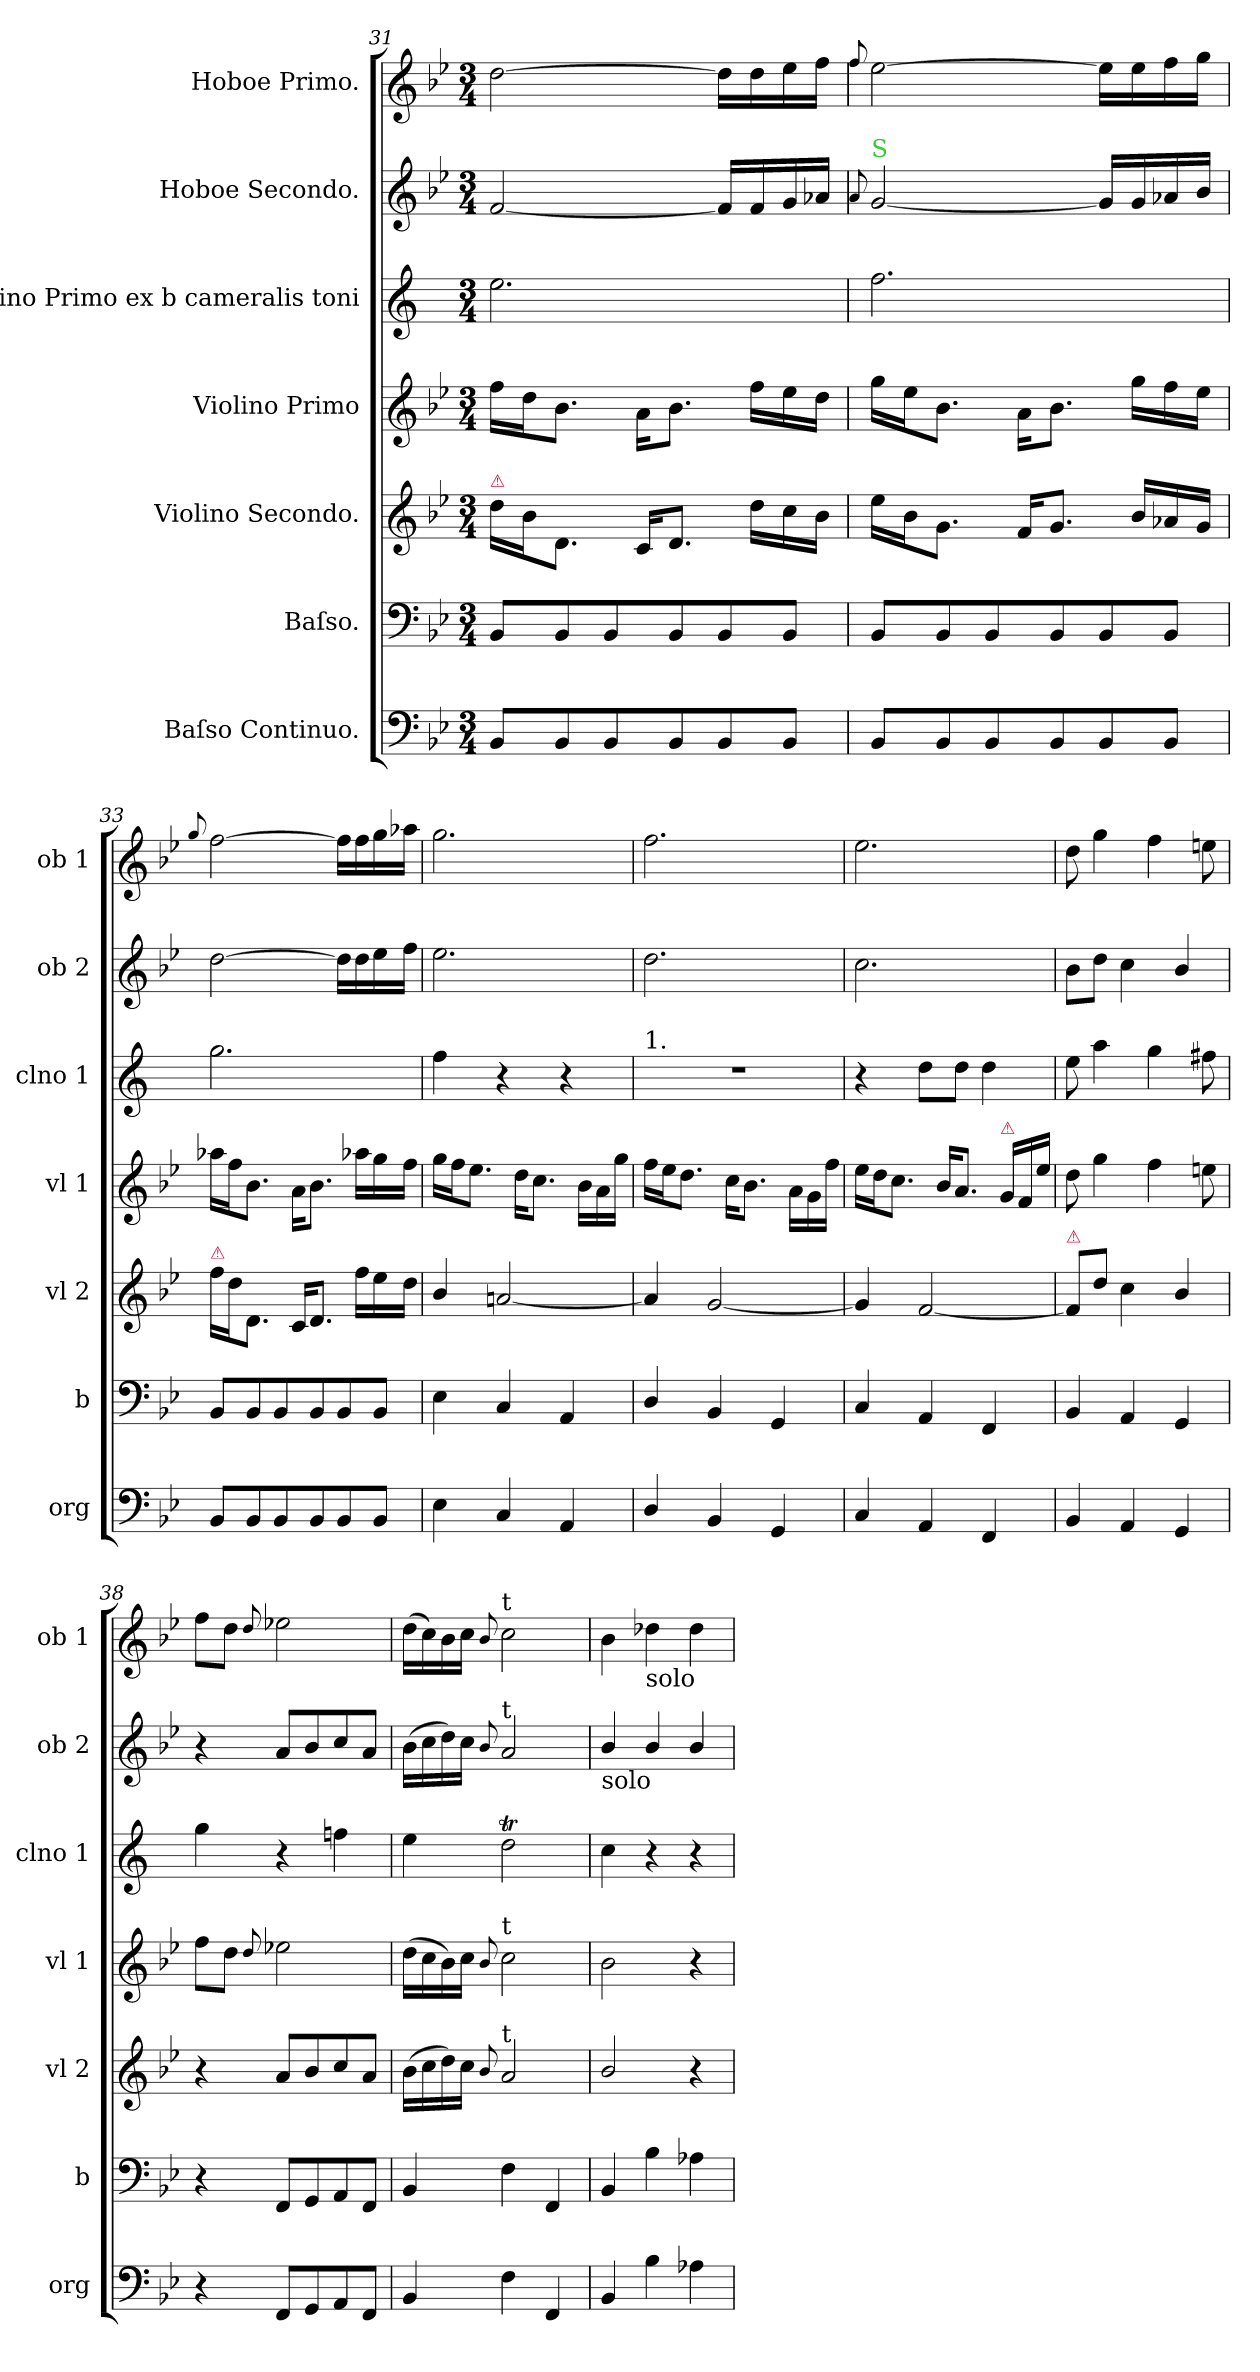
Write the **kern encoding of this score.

**kern	**dynam	**kern	**kern	**kern	**kern	**kern	**kern
*part7	*part7	*part6	*part5	*part4	*part3	*part2	*part1
*staff7	*staff7	*staff6	*staff5	*staff4	*staff3	*staff2	*staff1
*I"Baſso Continuo.	*	*I"Baſso.	*I"Violino Secondo.	*I"Violino Primo	*I"Clarino Primo ex b cameralis toni	*I"Hoboe Secondo.	*I"Hoboe Primo.
*I'org	*	*I'b	*I'vl 2	*I'vl 1	*I'clno 1	*I'ob 2	*I'ob 1
*clefF4	*	*clefF4	*clefG2	*clefG2	*clefG2	*clefG2	*clefG2
*	*	*	*	*	*ITrd1c2	*	*
*k[b-e-]	*	*k[b-e-]	*k[b-e-]	*k[b-e-]	*k[b-e-]	*k[b-e-]	*k[b-e-]
*B-:	*	*B-:	*B-:	*B-:	*B-:	*B-:	*B-:
*M3/4	*	*M3/4	*M3/4	*M3/4	*M3/4	*M3/4	*M3/4
=31	=31	=31	=31	=31	=31	=31	=31
!	!	!	!LO:TX:a:color=crimson:t=⚠	!	!	!	!
8BB-/L	.	8BB-/L	16dd\LL	16ff\LL	2.dd\	[2f/	[2dd\
.	.	.	16b-\J	16dd\J	.	.	.
8BB-/	.	8BB-/	8.d/J	8.b-\J	.	.	.
8BB-/	.	8BB-/	.	.	.	.	.
.	.	.	16c/KL	16a\KL	.	.	.
8BB-/	.	8BB-/	8.d/J	8.b-\J	.	.	.
8BB-/	.	8BB-/	.	.	.	16f/LL]	16dd\LL]
.	.	.	16dd\LL	16ff\LL	.	16f/	16dd\
8BB-/J	.	8BB-/J	16cc\	16ee-\	.	16g/	16ee-\
.	.	.	16b-\JJ	16dd\JJ	.	16a-X/JJ	16ff\JJ
=32	=32	=32	=32	=32	=32	=32	=32
.	.	.	.	.	.	8qqa/	8qqff/
!	!	!	!	!	!	!LO:TX:a:color=limegreen:t=S	!
8BB-/L	.	8BB-/L	16ee-\LL	16gg\LL	2.ee-\	[2g/	[2ee-\
.	.	.	16b-\J	16ee-\J	.	.	.
8BB-/	.	8BB-/	8.g\J	8.b-\J	.	.	.
8BB-/	.	8BB-/	.	.	.	.	.
.	.	.	16f/KL	16a\KL	.	.	.
8BB-/	.	8BB-/	8.g/J	8.b-\J	.	.	.
8BB-/	.	8BB-/	.	.	.	16g/LL]	16ee-\LL]
.	.	.	16b-/LL	16gg\LL	.	16g/	16ee-\
8BB-/J	.	8BB-/J	16a-X/	16ff\	.	16a-X/	16ff\
.	.	.	16g/JJ	16ee-\JJ	.	16b-/JJ	16gg\JJ
=33	=33	=33	=33	=33	=33	=33	=33
.	.	.	.	.	.	.	8qqgg/
!	!	!	!LO:TX:a:color=crimson:t=⚠	!	!	!	!
8BB-/L	.	8BB-/L	16ff\LL	16aa-X\LL	2.ff\	[2dd\	[2ff\
.	.	.	16dd\J	16ff\J	.	.	.
8BB-/	.	8BB-/	8.d/J	8.b-\J	.	.	.
8BB-/	.	8BB-/	.	.	.	.	.
.	.	.	16c/KL	16a\KL	.	.	.
8BB-/	.	8BB-/	8.d/J	8.b-\J	.	.	.
8BB-/	.	8BB-/	.	.	.	16dd\LL]	16ff\LL]
.	.	.	16ff\LL	16aa-X\LL	.	16dd\	16ff\
8BB-/J	.	8BB-/J	16ee-\	16gg\	.	16ee-\	16gg\
.	.	.	16dd\JJ	16ff\JJ	.	16ff\JJ	16aa-X\JJ
=34	=34	=34	=34	=34	=34	=34	=34
4E-\	.	4E-\	4b-/	16gg\LL	4ee-\	2.ee-\	2.gg\
.	.	.	.	16ff\J	.	.	.
.	.	.	.	8.ee-\J	.	.	.
4C/	.	4C/	[2an/	.	4r	.	.
.	.	.	.	16dd\KL	.	.	.
.	.	.	.	8.cc\J	.	.	.
4AA/	.	4AA/	.	.	4r	.	.
.	.	.	.	16b-\LL	.	.	.
.	.	.	.	16a\	.	.	.
.	.	.	.	16gg\JJ	.	.	.
=35	=35	=35	=35	=35	=35	=35	=35
!	!	!	!	!	!LO:TX:a:t=1.	!	!
4D/	.	4D/	4a/]	16ff\LL	2.r	2.dd\	2.ff\
.	.	.	.	16ee-\J	.	.	.
.	.	.	.	8.dd\J	.	.	.
4BB-/	.	4BB-/	[2g/	.	.	.	.
.	.	.	.	16cc\KL	.	.	.
.	.	.	.	8.b-\J	.	.	.
4GG/	.	4GG/	.	.	.	.	.
.	.	.	.	16a\LL	.	.	.
.	.	.	.	16g\	.	.	.
.	.	.	.	16ff\JJ	.	.	.
=36	=36	=36	=36	=36	=36	=36	=36
4C/	.	4C/	4g/]	16ee-\LL	4r	2.cc\	2.ee-\
.	.	.	.	16dd\J	.	.	.
.	.	.	.	8.cc\J	.	.	.
4AA/	.	4AA/	[2f/	.	8cc\L	.	.
.	.	.	.	16b-/KL	.	.	.
.	.	.	.	8.a/J	8cc\J	.	.
4FF/	.	4FF/	.	.	4cc\	.	.
!	!	!	!	!LO:TX:a:color=crimson:t=⚠	!	!	!
.	.	.	.	16g/LL	.	.	.
.	.	.	.	16f/	.	.	.
.	.	.	.	16ee-\JJ	.	.	.
=37	=37	=37	=37	=37	=37	=37	=37
!	!	!	!LO:TX:a:color=crimson:t=⚠	!	!	!	!
4BB-/	.	4BB-/	8f/L]	8dd\	8dd\	8b-\L	8dd\
.	.	.	8dd\J	4gg\	4gg\	8dd\J	4gg\
4AA/	.	4AA/	4cc\	.	.	4cc\	.
.	.	.	.	4ff\	4ff\	.	4ff\
4GG/	.	4GG/	4b-/	.	.	4b-/	.
.	.	.	.	8een\	8een\	.	8een\
=38	=38	=38	=38	=38	=38	=38	=38
4r	.	4r	4r	8ff\L	4ff\	4r	8ff\L
.	.	.	.	8dd\J	.	.	8dd\J
.	.	.	.	8qqdd/	.	.	8qqdd/
8FF/L	.	8FF/L	8a/L	2ee-X\	4r	8a/L	2ee-X\
8GG/	.	8GG/	8b-/	.	.	8b-/	.
8AA/	.	8AA/	8cc/	.	4ee-X\	8cc/	.
8FF/J	.	8FF/J	8a/J	.	.	8a/J	.
=39	=39	=39	=39	=39	=39	=39	=39
4BB-/	.	4BB-/	(16b-\LL	(16dd\LL	4dd\	(16b-\LL	(16dd\LL
.	.	.	16cc\	16cc\	.	16cc\	16cc\)
.	.	.	16dd\)	16b-\)	.	16dd\)	16b-\
.	.	.	16cc\JJ	16cc\JJ	.	16cc\JJ	16cc\JJ
.	.	.	8qqb-/	8qqb-/	.	8qqb-/	8qqb-/
!	!	!	!	!	!	!	!LO:TX:a:t=t
!	!	!	!	!	!	!LO:TX:a:t=t	!
!	!	!	!	!LO:TX:a:t=t	!	!	!
!	!	!	!LO:TX:a:t=t	!	!	!	!
4F\	.	4F\	2a/	2cc\	2ccT\	2a/	2cc\
4FF/	.	4FF/	.	.	.	.	.
=40	=40	=40	=40	=40	=40	=40	=40
!	!	!	!	!	!	!LO:TX:b:t=solo	!
4BB-/	.	4BB-/	2b-/	2b-\	4b-\	4b-/	4b-\
!	!	!	!	!	!	!	!LO:TX:b:t=solo
4B-\	pizi	4B-\	.	.	4r	4b-/	4dd-X\
4A-X\	.	4A-X\	4r	4r	4r	4b-/	4dd-\
=	=	=	=	=	=	=	=
*-	*-	*-	*-	*-	*-	*-	*-
